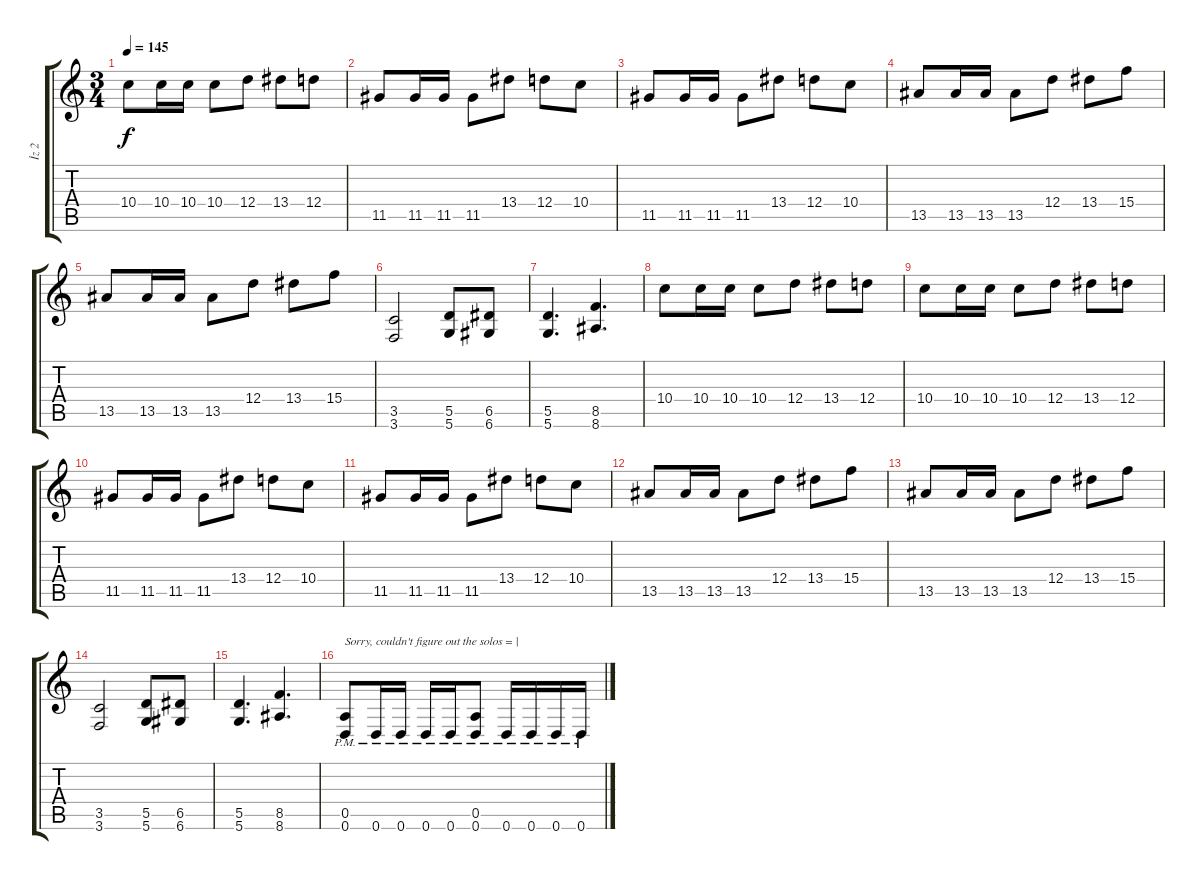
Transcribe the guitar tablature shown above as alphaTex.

\track ("İz 2" "İz 2") {instrument distortionguitar}
\staff {score tabs}
\tuning (E4 B3 G3 D3 A2 D2) {hide}
\ts (3 4)
\tempo 145
\clef g2
\ks c
10.4.8{dy f} 10.4.16 10.4.16 10.4.8 12.4.8 13.4.8 12.4.8 |
11.5.8 11.5.16 11.5.16 11.5.8 13.4.8 12.4.8 10.4.8 |
11.5.8 11.5.16 11.5.16 11.5.8 13.4.8 12.4.8 10.4.8 |
13.5.8 13.5.16 13.5.16 13.5.8 12.4.8 13.4.8 15.4.8 |
13.5.8 13.5.16 13.5.16 13.5.8 12.4.8 13.4.8 15.4.8 |
(3.5 3.6).2 (5.5 5.6).8 (6.5 6.6).8 |
(5.5 5.6).4{d} (8.5 8.6).4{d} |
10.4.8 10.4.16 10.4.16 10.4.8 12.4.8 13.4.8 12.4.8 |
10.4.8 10.4.16 10.4.16 10.4.8 12.4.8 13.4.8 12.4.8 |
11.5.8 11.5.16 11.5.16 11.5.8 13.4.8 12.4.8 10.4.8 |
11.5.8 11.5.16 11.5.16 11.5.8 13.4.8 12.4.8 10.4.8 |
13.5.8 13.5.16 13.5.16 13.5.8 12.4.8 13.4.8 15.4.8 |
13.5.8 13.5.16 13.5.16 13.5.8 12.4.8 13.4.8 15.4.8 |
(3.5 3.6).2 (5.5 5.6).8 (6.5 6.6).8 |
(5.5 5.6).4{d} (8.5 8.6).4{d} |
(0.5{pm} 0.6{pm}).8{txt "Sorry, couldn't figure out the solos = |"} 0.6{pm}.16 0.6{pm}.16 0.6{pm}.16 0.6{pm}.16 (0.5{pm} 0.6{pm}).8 0.6{pm}.16 0.6{pm}.16 0.6{pm}.16 0.6{pm}.16
